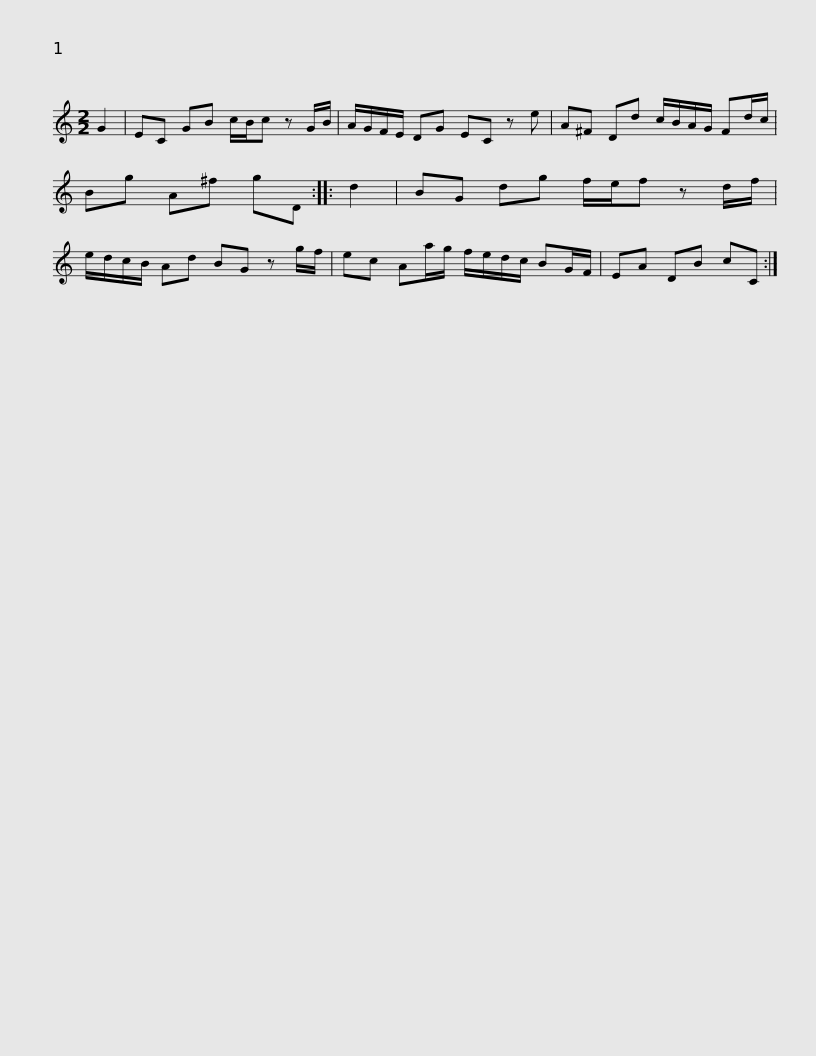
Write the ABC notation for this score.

X:1
L:1/8
M:2/2
I:linebreak $
K:C
V:1 treble
V:1
 G2 | EC GB c/B/c z G/B/ | A/G/F/E/ DG EC z e | A^F Dd c/B/A/G/ Fd/c/ | Bg A^f gD :: %5
 d2 |$ BG dg f/e/f z d/f/ | e/d/c/B/ Ad BG z g/f/ | ec Aa/g/ f/e/d/c/ BG/F/ | EA DB cC :| %10
